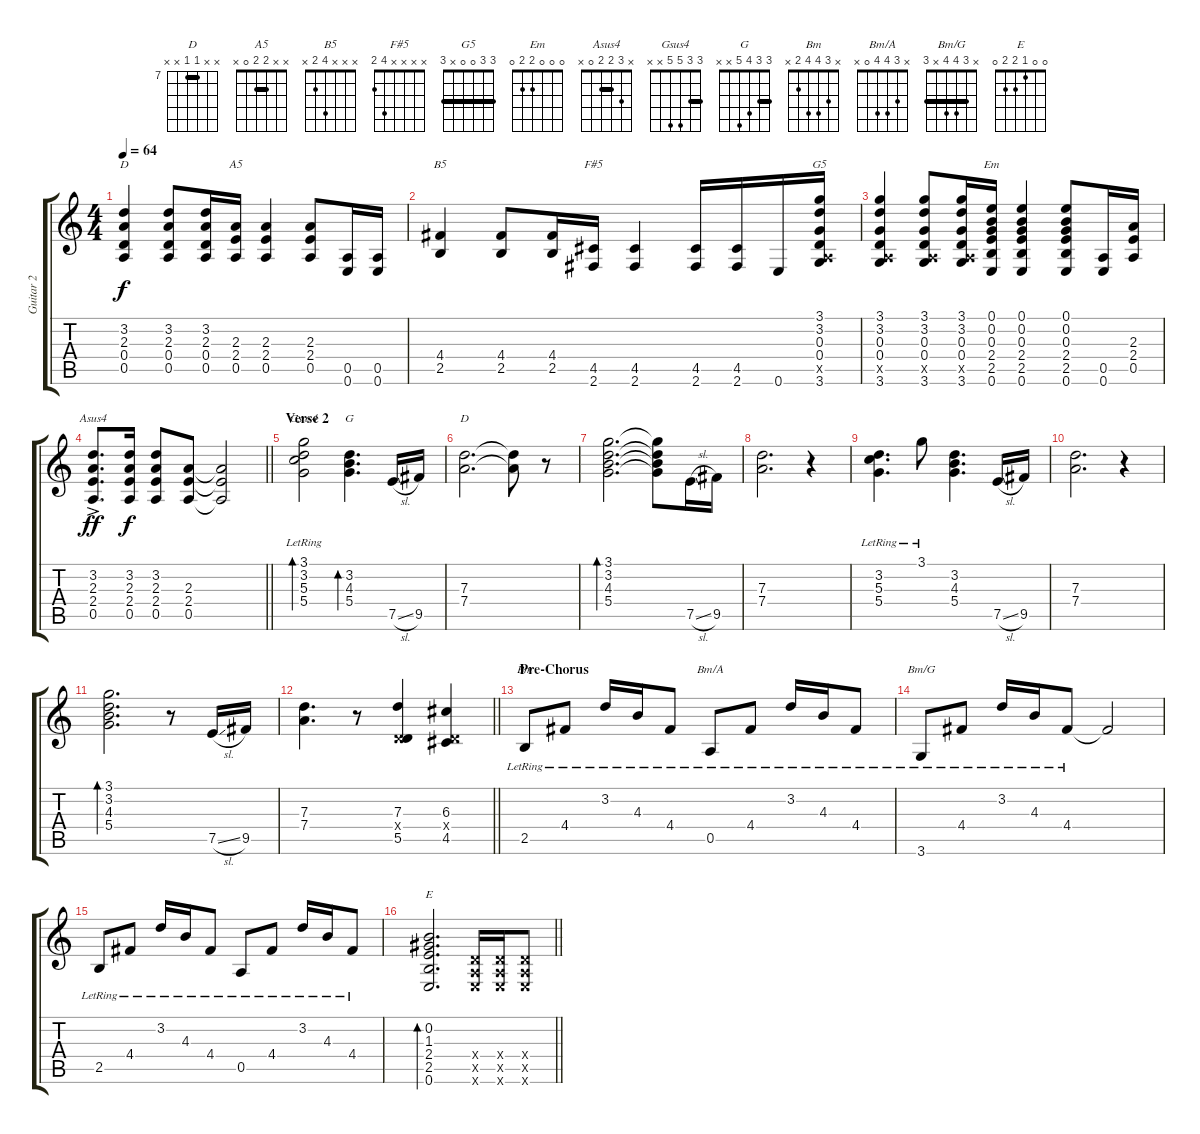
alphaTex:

\track ("Guitar 2" "Guitar 2") {instrument electricguitarclean}
\staff {score tabs}
\tuning (E4 B3 G3 D3 A2 E2) {hide}
\chord ("D" x 3 2 0 0 x)
\chord ("A5" x x 2 2 0 x) {barre 2}
\chord ("B5" x x x 4 2 x)
\chord ("F#5" x x x x 4 2)
\chord ("G5" 3 3 0 0 x 3) {barre 3}
\chord ("Em" 0 0 0 2 2 0)
\chord ("Asus4" x 3 2 2 0 x) {barre 2}
\chord ("Gsus4" 3 3 5 5 x x) {barre 3}
\chord ("G" 3 3 4 5 x x) {barre 3}
\chord ("D" x x 7 7 x x) {firstfret 7 barre 7}
\chord ("Bm" x 3 4 4 2 x)
\chord ("Bm/A" x 3 4 4 0 x)
\chord ("Bm/G" x 3 4 4 x 3) {barre 3}
\chord ("E" 0 0 1 2 2 0)
\ts (4 4)
\tempo 64
\clef g2
\ks c
(3.2 2.3 0.4 0.5).4{ch "D" dy f volume 13} (3.2 2.3 0.4 0.5).8 (3.2 2.3 0.4 0.5).16 (2.3 2.4 0.5).16{ch "A5"} (2.3 2.4 0.5).4 (2.3 2.4 0.5).8 (0.5 0.6).16 (0.5 0.6).16 |
(4.4 2.5).4{ch "B5"} (4.4 2.5).8 (4.4 2.5).16 (4.5 2.6).16{ch "F#5"} (4.5 2.6).4 (4.5 2.6).16 (4.5 2.6).16 0.6.16 (3.1 3.2 0.3 0.4 0.5{x} 3.6).16{ch "G5" volume 10} |
(3.1 3.2 0.3 0.4 0.5{x} 3.6).4 (3.1 3.2 0.3 0.4 0.5{x} 3.6).8 (3.1 3.2 0.3 0.4 0.5{x} 3.6).16 (0.1 0.2 0.3 2.4 2.5 0.6).16{ch "Em"} (0.1 0.2 0.3 2.4 2.5 0.6).4 (0.1 0.2 0.3 2.4 2.5 0.6).8 (0.5 0.6).16 (2.3 2.4 0.5).16 |
\barLineRight lightlight
(3.2{ac} 2.3{ac} 2.4{ac} 0.5{ac}).8{d ch "Asus4" dy ff} (3.2 2.3 2.4 0.5).16{dy f} (3.2 2.3 2.4 0.5).8 (2.3 2.4 0.5).8 (2.3{t} 2.4{t} 0.5{t}).2 |
\section ("" "Verse 2")
(3.1{lr} 3.2 5.3 5.4).2{bd 240 ch "Gsus4" instrument electricguitarclean} (3.2 4.3 5.4).4{d bd 240 ch "G"} 7.5{sl}.16 9.5.16 |
(7.3 7.4).2{d ch "D"} (7.3{t} 7.4{t}).8 r.8 |
(3.1 3.2 4.3 5.4).2{d bd 240} (3.1{t} 3.2{t} 4.3{t} 5.4{t}).8 7.5{sl}.16 9.5.16 |
(7.3 7.4).2{d} r.4 |
(3.2{lr} 5.3{lr} 5.4{lr}).4{d} 3.1{lr}.8 (3.2 4.3 5.4).4{d} 7.5{sl}.16 9.5.16 |
(7.3 7.4).2{d} r.4 |
(3.1 3.2 4.3 5.4).2{d bd 240} r.8 7.5{sl}.16 9.5.16 |
\barLineRight lightlight
(7.3 7.4).4{d} r.8 (7.3 0.4{x} 5.5).4 (6.3 0.4{x} 4.5).4 |
\section ("" "Pre-Chorus")
2.5{lr}.8{ch "Bm"} 4.4{lr}.8 3.2{lr}.16 4.3{lr}.16 4.4{lr}.8 0.5{lr}.8{ch "Bm/A"} 4.4{lr}.8 3.2{lr}.16 4.3{lr}.16 4.4{lr}.8 |
3.6{lr}.8{ch "Bm/G"} 4.4{lr}.8 3.2{lr}.16 4.3{lr}.16 4.4{lr}.8 4.4{t}.2 |
2.5{lr}.8 4.4{lr}.8 3.2{lr}.16 4.3{lr}.16 4.4{lr}.8 0.5{lr}.8 4.4{lr}.8 3.2{lr}.16 4.3{lr}.16 4.4{lr}.8 |
\barLineRight lightlight
(0.2 1.3 2.4 2.5 0.6).2{d bd 240 ch "E"} (0.4{x} 0.5{x} 0.6{x}).16{instrument distortionguitar} (0.4{x} 0.5{x} 0.6{x}).16 (0.4{x} 0.5{x} 0.6{x}).8
